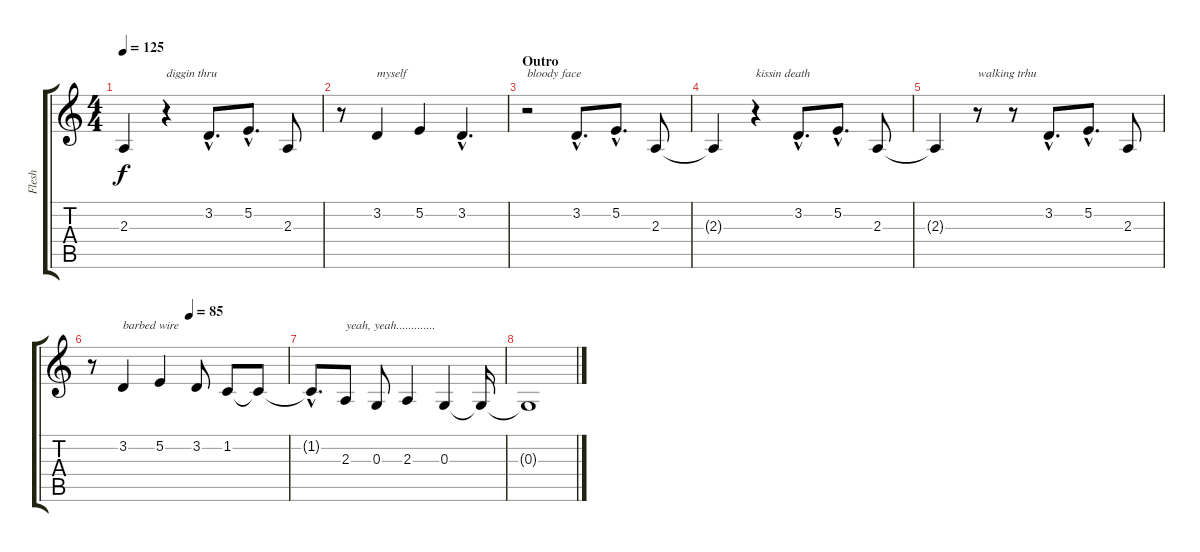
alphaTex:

\track ("Flesh" "Flesh") {instrument oboe}
\staff {score tabs}
\tuning (E4 B3 G3 D3 A2 E2) {hide}
\ts (4 4)
\tempo 125
\clef g2
\ks c
2.3{t}.4{dy f} r.4{txt "diggin thru"} 3.2{hac}.8{d} 5.2{hac}.8{d} 2.3.8 |
r.8 3.2.4{txt "myself"} 5.2.4 3.2{hac}.4{d} |
\section ("" "Outro")
r.2{txt "bloody face"} 3.2{hac}.8{d} 5.2{hac}.8{d} 2.3.8 |
2.3{t}.4 r.4{txt "kissin death"} 3.2{hac}.8{d} 5.2{hac}.8{d} 2.3.8 |
2.3{t}.4 r.8{txt "walking trhu"} r.8 3.2{hac}.8{d} 5.2{hac}.8{d} 2.3.8 |
\tempo (85 0.5)
r.8 3.2.4{txt "barbed wire"} 5.2.4 3.2.8 1.2.8 1.2{t}.8 |
1.2{hac t}.8{d} 2.3.8{txt "yeah, yeah............."} 0.3.8 2.3.4{volume 0} 0.3.4 0.3{t}.16 |
0.3{t}.1
